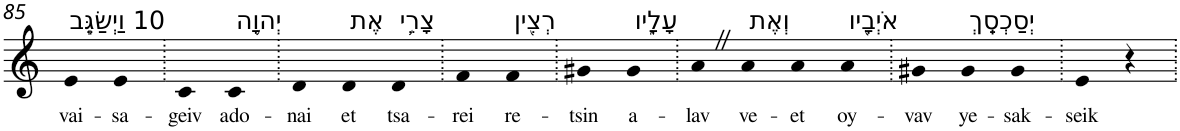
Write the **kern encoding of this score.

**kern	**text
*part1	*part1
*staff1	*staff1
*I"Piano	*
*I'Pno	*
!!LO:PB:g=z
*clefG2	*
*k[]	*
=85	=85
!LO:TX:a:t=10 וַיְשַׂגֵּ֧ב	!
!	!LO:LY:b
4e	vai-
!	!LO:LY:b
4e	-sa-
=86.	=86.
!	!LO:LY:b
4c	-geiv
!LO:TX:a:t=יְהוָ֛ה	!
!	!LO:LY:b
4c	ado-
=87.	=87.
!	!LO:LY:b
4d	-nai
!LO:TX:a:t=אֶת	!
!	!LO:LY:b
4d	et
!LO:TX:a:t=צָרֵ֥י	!
!	!LO:LY:b
4d	tsa-
=88.	=88.
!	!LO:LY:b
4f	-rei
!LO:TX:a:t=רְצִ֖ין	!
!	!LO:LY:b
4f	re-
=89.	=89.
!	!LO:LY:b
4g#X	-tsin
!LO:TX:a:t=עָלָ֑יו	!
!	!LO:LY:b
4g#	a-
=90.	=90.
!	!LO:LY:b
4aZ	-lav
!LO:TX:a:t=וְאֶת	!
!	!LO:LY:b
4a	ve-
!	!LO:LY:b
4a	-et
!LO:TX:a:t=אֹיְבָ֖יו	!
!	!LO:LY:b
4a	oy-
=91.	=91.
!	!LO:LY:b
4g#X	-vav
!LO:TX:a:t=יְסַכְסֵֽךְ	!
!	!LO:LY:b
4g#	ye-
!	!LO:LY:b
4g#	-sak-
=92.	=92.
!	!LO:LY:b
4e	-seik
4r	.
=.	=.
*-	*-
